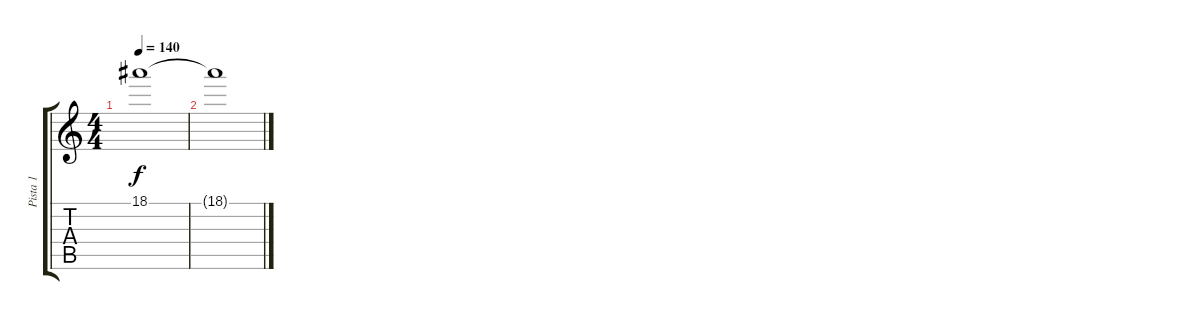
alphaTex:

\track ("Pista 1" "Pista 1") {instrument overdrivenguitar}
\staff {score tabs}
\tuning (E4 B3 G3 D3 A2 E2) {hide}
\ts (4 4)
\tempo 140
\clef g2
\ks c
18.1{t}.1{dy f} |
18.1{t}.1
